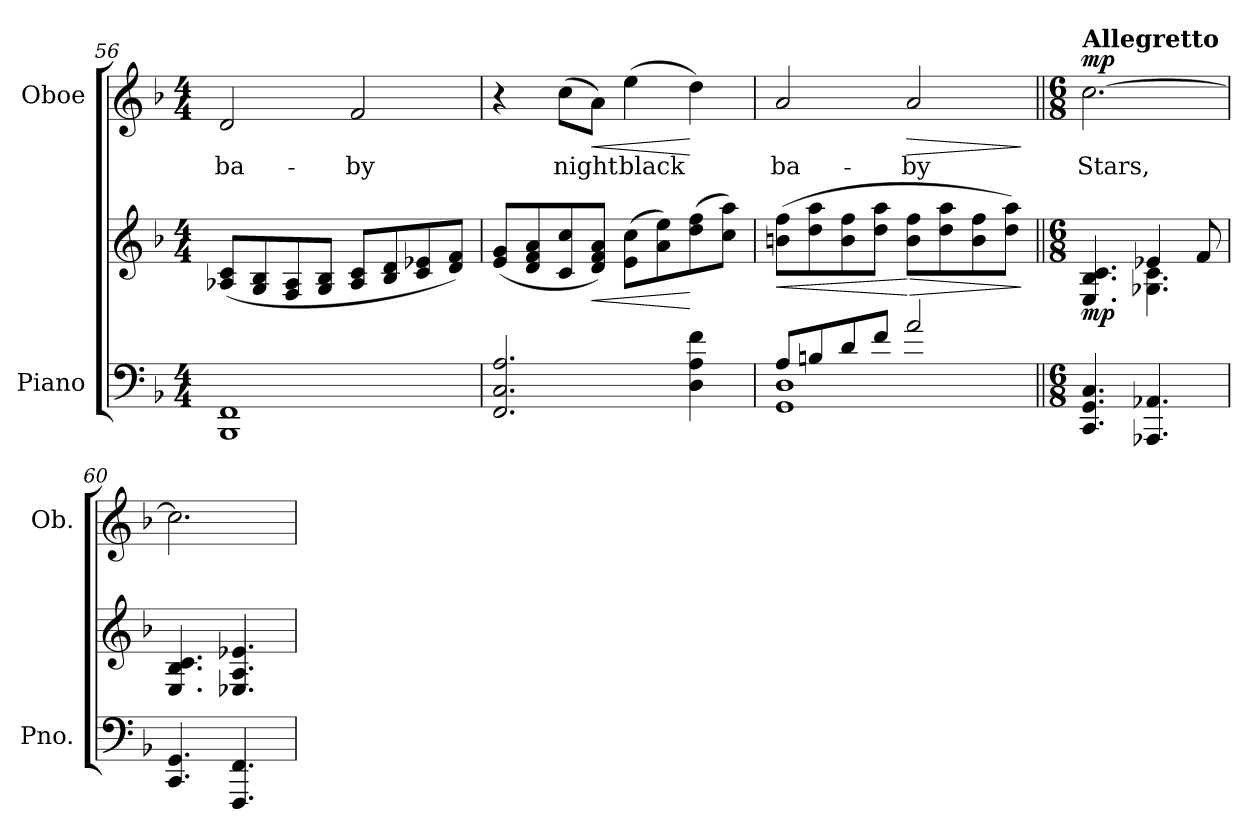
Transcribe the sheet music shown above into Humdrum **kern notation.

**kern	**kern	**dynam	**kern	**text	**dynam
*part2	*part2	*part2	*part1	*part1	*part1
*staff3	*staff2	*staff2/3	*staff1	*staff1	*staff1
*I"Piano	*	*	*I"Oboe	*	*
*I'Pno.	*	*	*I'Ob.	*	*
!!LO:PB:g=z
*clefF4	*clefG2	*	*clefG2	*	*
*k[b-]	*k[b-]	*	*k[b-]	*	*
*M4/4	*M4/4	*	*M4/4	*	*
=56	=56	=56	=56	=56	=56
!	!	!	!	!LO:LY:b	!
1BBB- 1FF	(8A-X/ 8c/L	.	2d/	ba-	.
.	8G/ 8B-/	.	.	.	.
.	8F/ 8A-/	.	.	.	.
.	8G/ 8B-/J	.	.	.	.
!	!	!	!	!LO:LY:b	!
.	8A-/ 8c/L	.	2f/	-by	.
.	8B-/ 8d/	.	.	.	.
.	8c/ 8e-X/	.	.	.	.
.	8d/ 8f/J)	.	.	.	.
=57	=57	=57	=57	=57	=57
2.FF/ 2.C/ 2.A/	(8e/ 8g/L	.	4r	.	.
.	8d/ 8f/ 8a/	.	.	.	.
!	!	!	!	!LO:LY:b	!
.	8c/ 8cc/	.	(8cc\L	night	.
!	!	!LO:HP:b	!	!	!LO:HP:b
.	8d/ 8f/ 8a/J)	<	8a\J)	.	<
!	!	!	!	!LO:LY:b	!
.	(8e\ 8cc\L	.	(4ee\	black	.
.	8a\ 8ee\)	.	.	.	.
4D\ 4A\ 4f\	(8dd\ 8ff\	[	4dd\)	.	[
.	8cc\ 8aa\J)	.	.	.	.
=58	=58	=58	=58	=58	=58
*^	*	*	*	*	*
!	!	!	!LO:HP:b	!	!LO:LY:b	!
8A/L	1GG 1D	(8bn\ 8ff\L	<	2a/	ba-	.
8Bn/	.	8dd\ 8aa\	.	.	.	.
8d/	.	8b\ 8ff\	.	.	.	.
8f/J	.	8dd\ 8aa\J	.	.	.	.
!	!	!	!LO:HP:n=1:b	!	!LO:LY:b	!LO:HP:b
2a/	.	8b\ 8ff\L	[ >	2a/	-by	>
.	.	8dd\ 8aa\	.	.	.	.
.	.	8b\ 8ff\	.	.	.	.
.	.	8dd\ 8aa\J)	.	.	.	.
*v	*v	*	*	*	*	*
.	.	]	.	.	]
=59||	=59||	=59||	=59||	=59||	=59||
*M6/8	*M6/8	*	*M6/8	*	*
*	*^	*	*	*	*
!	!	!	!	!LO:TX:a:B:t=Allegretto	!	!
!	!	!	!LO:DY:b	!	!LO:LY:b	!LO:DY:a
4.CC/ 4.GG/ 4.C/	4.E/ 4.B-/ 4.c/	4.ryy	mp	[2.cc\	Stars,	mp
4.AAA-X/ 4.AA-X/	4e-X/	4.G-X\ 4.c\	.	.	.	.
.	8f/	.	.	.	.	.
*	*v	*v	*	*	*	*
=60	=60	=60	=60	=60	=60
4.CC/ 4.GG/	4.E/ 4.B-/ 4.c/	.	2.cc\]	.	.
4.FFF/ 4.FF/	4.E-X/ 4.A/ 4.e-X/	.	.	.	.
=	=	=	=	=	=
*-	*-	*-	*-	*-	*-
